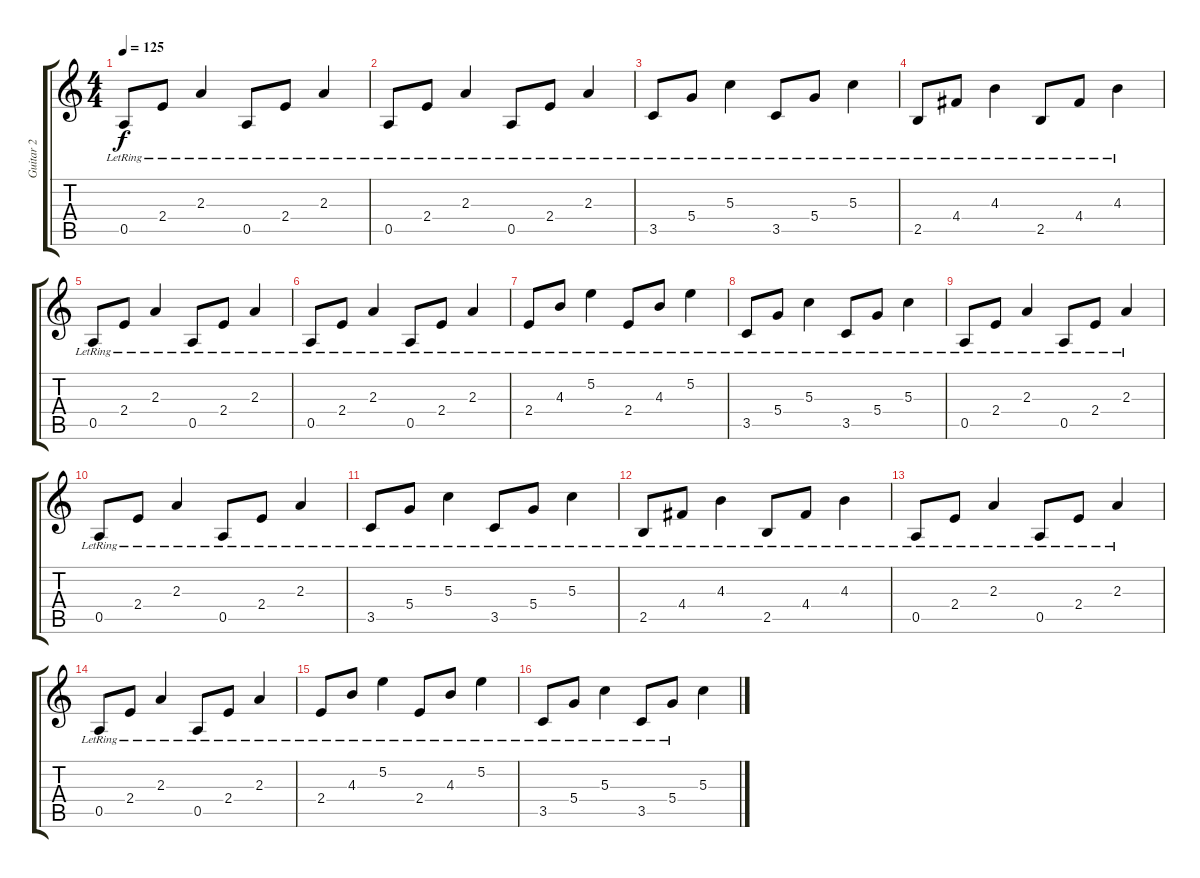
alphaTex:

\track ("Guitar 2" "Guitar 2") {instrument distortionguitar}
\staff {score tabs}
\tuning (E4 B3 G3 D3 A2 E2) {hide}
\ts (4 4)
\tempo 125
\clef g2
\ks c
0.5{lr}.8{dy f} 2.4{lr}.8 2.3{lr}.4 0.5{lr}.8 2.4{lr}.8 2.3{lr}.4 |
0.5{lr}.8 2.4{lr}.8 2.3{lr}.4 0.5{lr}.8 2.4{lr}.8 2.3{lr}.4 |
3.5{lr}.8 5.4{lr}.8 5.3{lr}.4 3.5{lr}.8 5.4{lr}.8 5.3{lr}.4 |
2.5{lr}.8 4.4{lr}.8 4.3{lr}.4 2.5{lr}.8 4.4{lr}.8 4.3{lr}.4 |
0.5{lr}.8 2.4{lr}.8 2.3{lr}.4 0.5{lr}.8 2.4{lr}.8 2.3{lr}.4 |
0.5{lr}.8 2.4{lr}.8 2.3{lr}.4 0.5{lr}.8 2.4{lr}.8 2.3{lr}.4 |
2.4{lr}.8 4.3{lr}.8 5.2{lr}.4 2.4{lr}.8 4.3{lr}.8 5.2{lr}.4 |
3.5{lr}.8 5.4{lr}.8 5.3{lr}.4 3.5{lr}.8 5.4{lr}.8 5.3{lr}.4 |
0.5{lr}.8 2.4{lr}.8 2.3{lr}.4 0.5{lr}.8 2.4{lr}.8 2.3{lr}.4 |
0.5{lr}.8 2.4{lr}.8 2.3{lr}.4 0.5{lr}.8 2.4{lr}.8 2.3{lr}.4 |
3.5{lr}.8 5.4{lr}.8 5.3{lr}.4 3.5{lr}.8 5.4{lr}.8 5.3{lr}.4 |
2.5{lr}.8 4.4{lr}.8 4.3{lr}.4 2.5{lr}.8 4.4{lr}.8 4.3{lr}.4 |
0.5{lr}.8 2.4{lr}.8 2.3{lr}.4 0.5{lr}.8 2.4{lr}.8 2.3{lr}.4 |
0.5{lr}.8 2.4{lr}.8 2.3{lr}.4 0.5{lr}.8 2.4{lr}.8 2.3{lr}.4 |
2.4{lr}.8 4.3{lr}.8 5.2{lr}.4 2.4{lr}.8 4.3{lr}.8 5.2{lr}.4 |
3.5{lr}.8 5.4{lr}.8 5.3{lr}.4 3.5{lr}.8 5.4{lr}.8 5.3.4
